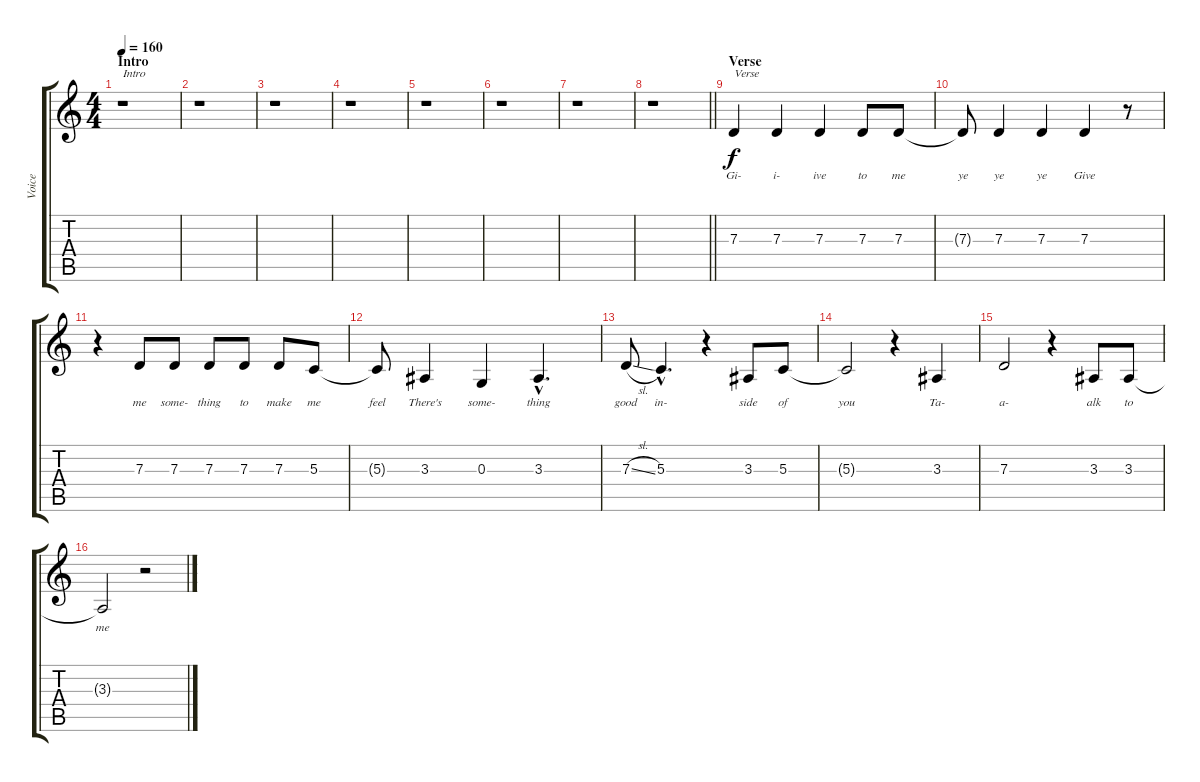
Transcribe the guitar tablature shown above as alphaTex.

\track ("Voice" "Voice") {instrument lead1square}
\staff {score tabs}
\tuning (E4 B3 G3 D3 A2 E2) {hide}
\ts (4 4)
\section ("" "Intro")
\tempo 160
\clef g2
\ks c
r.1{txt "Intro" dy f instrument lead1square} |
r.1 |
r.1 |
r.1 |
r.1 |
r.1 |
r.1 |
\barLineRight lightlight
r.1 |
\section ("" "Verse")
7.3.4{txt "Verse" lyrics (0 "Gi-") lyrics (1 "") lyrics (2 "") lyrics (3 "") lyrics (4 "")} 7.3.4{lyrics (0 "i-") lyrics (1 "") lyrics (2 "") lyrics (3 "") lyrics (4 "")} 7.3.4{lyrics (0 "ive") lyrics (1 "") lyrics (2 "") lyrics (3 "") lyrics (4 "")} 7.3.8{lyrics (0 "to") lyrics (1 "") lyrics (2 "") lyrics (3 "") lyrics (4 "")} 7.3.8{lyrics (0 "me") lyrics (1 "") lyrics (2 "") lyrics (3 "") lyrics (4 "")} |
7.3{t}.8{lyrics (0 "ye") lyrics (1 "") lyrics (2 "") lyrics (3 "") lyrics (4 "")} 7.3.4{lyrics (0 "ye") lyrics (1 "") lyrics (2 "") lyrics (3 "") lyrics (4 "")} 7.3.4{lyrics (0 "ye") lyrics (1 "") lyrics (2 "") lyrics (3 "") lyrics (4 "")} 7.3.4{lyrics (0 "Give") lyrics (1 "") lyrics (2 "") lyrics (3 "") lyrics (4 "")} r.8 |
r.4 7.3.8{lyrics (0 "me") lyrics (1 "") lyrics (2 "") lyrics (3 "") lyrics (4 "")} 7.3.8{lyrics (0 "some-") lyrics (1 "") lyrics (2 "") lyrics (3 "") lyrics (4 "")} 7.3.8{lyrics (0 "thing") lyrics (1 "") lyrics (2 "") lyrics (3 "") lyrics (4 "")} 7.3.8{lyrics (0 "to") lyrics (1 "") lyrics (2 "") lyrics (3 "") lyrics (4 "")} 7.3.8{lyrics (0 "make") lyrics (1 "") lyrics (2 "") lyrics (3 "") lyrics (4 "")} 5.3.8{lyrics (0 "me") lyrics (1 "") lyrics (2 "") lyrics (3 "") lyrics (4 "")} |
5.3{t}.8{lyrics (0 "feel") lyrics (1 "") lyrics (2 "") lyrics (3 "") lyrics (4 "")} 3.3.4{lyrics (0 "There's") lyrics (1 "") lyrics (2 "") lyrics (3 "") lyrics (4 "")} 0.3.4{lyrics (0 "some-") lyrics (1 "") lyrics (2 "") lyrics (3 "") lyrics (4 "")} 3.3{hac}.4{d lyrics (0 "thing") lyrics (1 "") lyrics (2 "") lyrics (3 "") lyrics (4 "")} |
7.3{sl}.8{lyrics (0 "good") lyrics (1 "") lyrics (2 "") lyrics (3 "") lyrics (4 "")} 5.3{hac}.4{d lyrics (0 "in-") lyrics (1 "") lyrics (2 "") lyrics (3 "") lyrics (4 "")} r.4 3.3.8{lyrics (0 "side") lyrics (1 "") lyrics (2 "") lyrics (3 "") lyrics (4 "")} 5.3.8{lyrics (0 "of") lyrics (1 "") lyrics (2 "") lyrics (3 "") lyrics (4 "")} |
5.3{t}.2{lyrics (0 "you") lyrics (1 "") lyrics (2 "") lyrics (3 "") lyrics (4 "")} r.4 3.3.4{lyrics (0 "Ta-") lyrics (1 "") lyrics (2 "") lyrics (3 "") lyrics (4 "")} |
7.3.2{lyrics (0 "a-") lyrics (1 "") lyrics (2 "") lyrics (3 "") lyrics (4 "")} r.4 3.3.8{lyrics (0 "alk") lyrics (1 "") lyrics (2 "") lyrics (3 "") lyrics (4 "")} 3.3.8{lyrics (0 "to") lyrics (1 "") lyrics (2 "") lyrics (3 "") lyrics (4 "")} |
3.3{t}.2{lyrics (0 "me") lyrics (1 "") lyrics (2 "") lyrics (3 "") lyrics (4 "")} r.2
